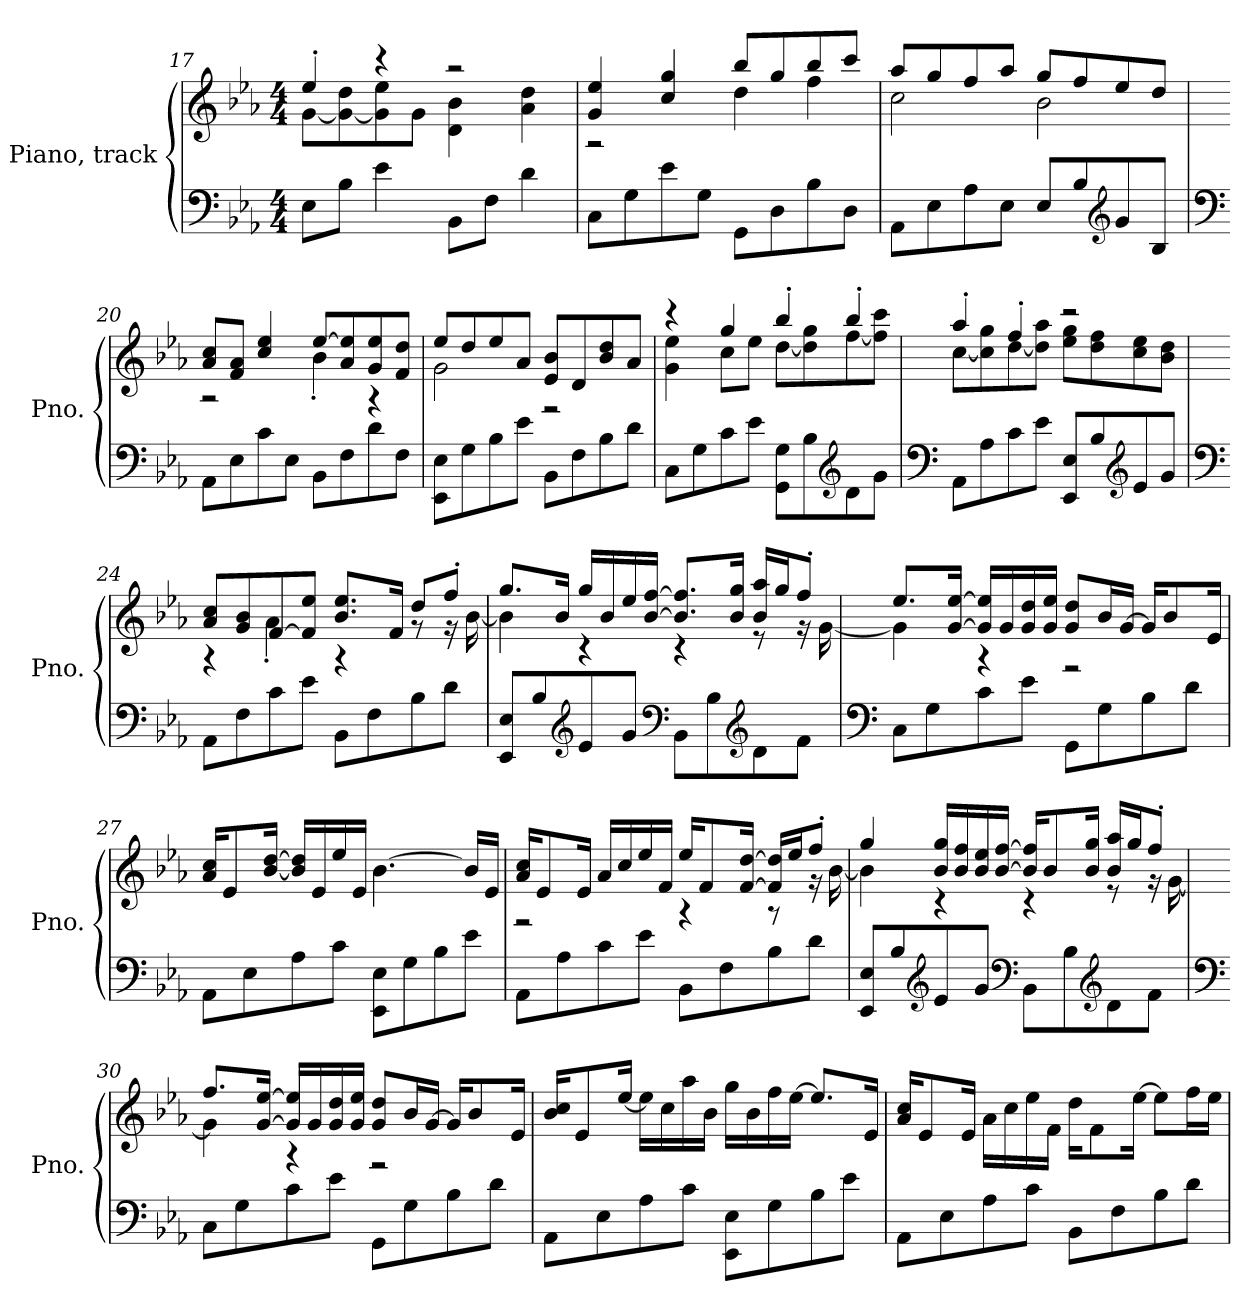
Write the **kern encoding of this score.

**kern	**kern
*part1	*part1
*staff2	*staff1
*I"Piano, track	*
*I'Pno.	*
*clefF4	*clefG2
*k[b-e-a-]	*k[b-e-a-]
*M4/4	*M4/4
=17	=17
*	*^
8E-\L	4ee-'/	[8g\L
8B-\J	.	8g\_ 8dd\
4e-\	4r	8g\] 8ee-\
.	.	8g\J
8BB-\L	2r	4d\ 4b-\
8F\J	.	.
4d\	.	4a-\ 4dd\
!!LO:LB:g=z	!!
=18	=18	=18
8C\L	4g/ 4ee-/	2r
8G\	.	.
8e-\	4cc/ 4gg/	.
8G\J	.	.
8GG\L	8bb-/L	4dd\
8D\	8gg/	.
8B-\	8bb-/	4ff\
8D\J	8ccc/J	.
=19	=19	=19
8AA-\L	8aa-/L	2cc\
8E-\	8gg/	.
8A-\	8ff/	.
8E-\J	8aa-/J	.
8E-/L	8gg/L	2b-\
8B-/	8ff/	.
*clefG2	*	*
8g/	8ee-/	.
8B-/J	8dd/J	.
=20	=20	=20
*clefF4	*	*
8AA-\L	8a-/ 8cc/L	2r
8E-\	8f/ 8a-/J	.
8c\	4cc/ 4ee-/	.
8E-\J	.	.
8BB-\L	[8ee-/L	4b-'\
8F\	8a-/ 8ee-/]	.
8d\	8g/ 8ee-/	4r
8F\J	8f/ 8dd/J	.
=21	=21	=21
8EE-\ 8E-\L	8ee-/L	2g\
8G\	8dd/	.
8B-\	8ee-/	.
8e-\J	8a-/J	.
8BB-\L	8e-/ 8b-/L	2r
8F\	8d/	.
8B-\	8b-/ 8dd/	.
8d\J	8a-/J	.
!!LO:LB:g=z	!!
=22	=22	=22
8C\L	4r	4g\ 4ee-\
8G\	.	.
8c\	4gg/	8cc\L
8e-\J	.	8ee-\J
8GG\ 8G\L	4bb-'/	[8dd\L
8B-\	.	8dd\] 8gg\
*clefG2	*	*
8d\	4bb-'/	[8ff\
8g\J	.	8ff\] 8ccc\J
=23	=23	=23
*clefF4	*	*
8AA-\L	4aa-'/	[8cc\L
8A-\	.	8cc\] 8gg\
8c\	4ff'/	[8dd\
8e-\J	.	8dd\] 8aa-\J
8EE-/ 8E-/L	2r	8ee-\ 8gg\L
8B-/	.	8dd\ 8ff\
*clefG2	*	*
8e-/	.	8cc\ 8ee-\
8g/J	.	8b-\ 8dd\J
=24	=24	=24
*clefF4	*	*
8AA-\L	8a-/ 8cc/L	4r
8F\	8g/ 8b-/	.
8c\	[8f/	4a-'\
8e-\J	8f/] 8ee-/J	.
8BB-\L	8.b-/ 8.ee-/L	4r
8F\	.	.
.	16f/Jk	.
8B-\	8dd/L	8r
8d\J	8ff'/J	16r
.	.	[16b-\
!!LO:LB:g=z	!!
=25	=25	=25
8EE-/ 8E-/L	8.gg/L	4b-\]
8B-/	.	.
.	16b-/Jk	.
*clefG2	*	*
8e-/	16gg/LL	4r
.	16b-/	.
8g/J	16ee-/	.
.	[16b-/ [16ff/JJ	.
*clefF4	*	*
8BB-\L	8.b-/] 8.ff/]L	4r
8B-\	.	.
.	16b-/ 16gg/Jk	.
*clefG2	*	*
8d\	16b-/ 16aa-/LL	8r
.	16gg/J	.
8f\J	8ff'/J	16r
.	.	[16g\
=26	=26	=26
*clefF4	*	*
8C\L	8.ee-/L	4g\]
8G\	.	.
.	[16g/ [16ee-/Jk	.
8c\	16g/] 16ee-/]LL	4r
.	16g/	.
8e-\J	16g/ 16dd/	.
.	16g/ 16ee-/JJ	.
8GG\L	8g/ 8dd/L	2r
8G\	16b-/L	.
.	[16g/JJ	.
8B-\	16g/KL]	.
.	8b-/	.
8d\J	.	.
.	16e-/Jk	.
*	*v	*v
=27	=27
8AA-\L	16a-/ 16cc/KL
.	8e-/
8E-\	.
.	[16b-/ [16dd/Jk
8A-\	16b-/] 16dd/]LL
.	16e-/
8c\J	16ee-/
.	16e-/JJ
8EE-\ 8E-\L	[4.b-\
8G\	.
8B-\	.
8e-\J	16b-/LL]
.	16e-/JJ
!!LO:LB:g=z
=28	=28
*	*^
8AA-\L	16a-/ 16cc/KL	2r
.	8e-/	.
8A-\	.	.
.	16e-/Jk	.
8c\	16a-/LL	.
.	16cc/	.
8e-\J	16ee-/	.
.	16f/JJ	.
8BB-\L	16ee-/KL	4r
.	8f/	.
8F\	.	.
.	[16f/ [16dd/Jk	.
8B-\	16f/] 16dd/]LL	8r
.	16ee-/J	.
8d\J	8ff'/J	16r
.	.	[16b-\
=29	=29	=29
8EE-/ 8E-/L	4gg/	4b-\]
8B-/	.	.
*clefG2	*	*
8e-/	16b-/ 16gg/LL	4r
.	16b-/ 16ff/	.
8g/J	16b-/ 16ee-/	.
.	[16b-/ [16ff/JJ	.
*clefF4	*	*
8BB-\L	16b-/] 16ff/]KL	4r
.	8b-/	.
8B-\	.	.
.	16b-/ 16gg/Jk	.
*clefG2	*	*
8d\	16b-/ 16aa-/LL	8r
.	16gg/J	.
8f\J	8ff'/J	16r
.	.	[16g\
!!LO:PB:g=z	!!
=30	=30	=30
*clefF4	*	*
8C\L	8.ff/L	4g\]
8G\	.	.
.	[16g/ [16ee-/Jk	.
8c\	16g/] 16ee-/]LL	4r
.	16g/	.
8e-\J	16g/ 16dd/	.
.	16g/ 16ee-/JJ	.
8GG\L	8g/ 8dd/L	2r
8G\	16b-/L	.
.	[16g/JJ	.
8B-\	16g/KL]	.
.	8b-/	.
8d\J	.	.
.	16e-/Jk	.
*	*v	*v
=31	=31
8AA-\L	16b-/ 16cc/KL
.	8e-/
8E-\	.
.	[16ee-/Jk
8A-\	16ee-\LL]
.	16cc\
8c\J	16aa-\
.	16b-\JJ
8EE-\ 8E-\L	16gg\LL
.	16b-\
8G\	16ff\
.	[16ee-\JJ
8B-\	8.ee-/L]
8e-\J	.
.	16e-/Jk
=32	=32
8AA-\L	16a-/ 16cc/KL
.	8e-/
8E-\	.
.	16e-/Jk
8A-\	16a-\LL
.	16cc\
8c\J	16ee-\
.	16f\JJ
8BB-\L	16dd\KL
.	8f\
8F\	.
.	[16ee-\Jk
8B-\	8ee-\L]
8d\J	16ff\L
.	16ee-\JJ
=	=
*-	*-
